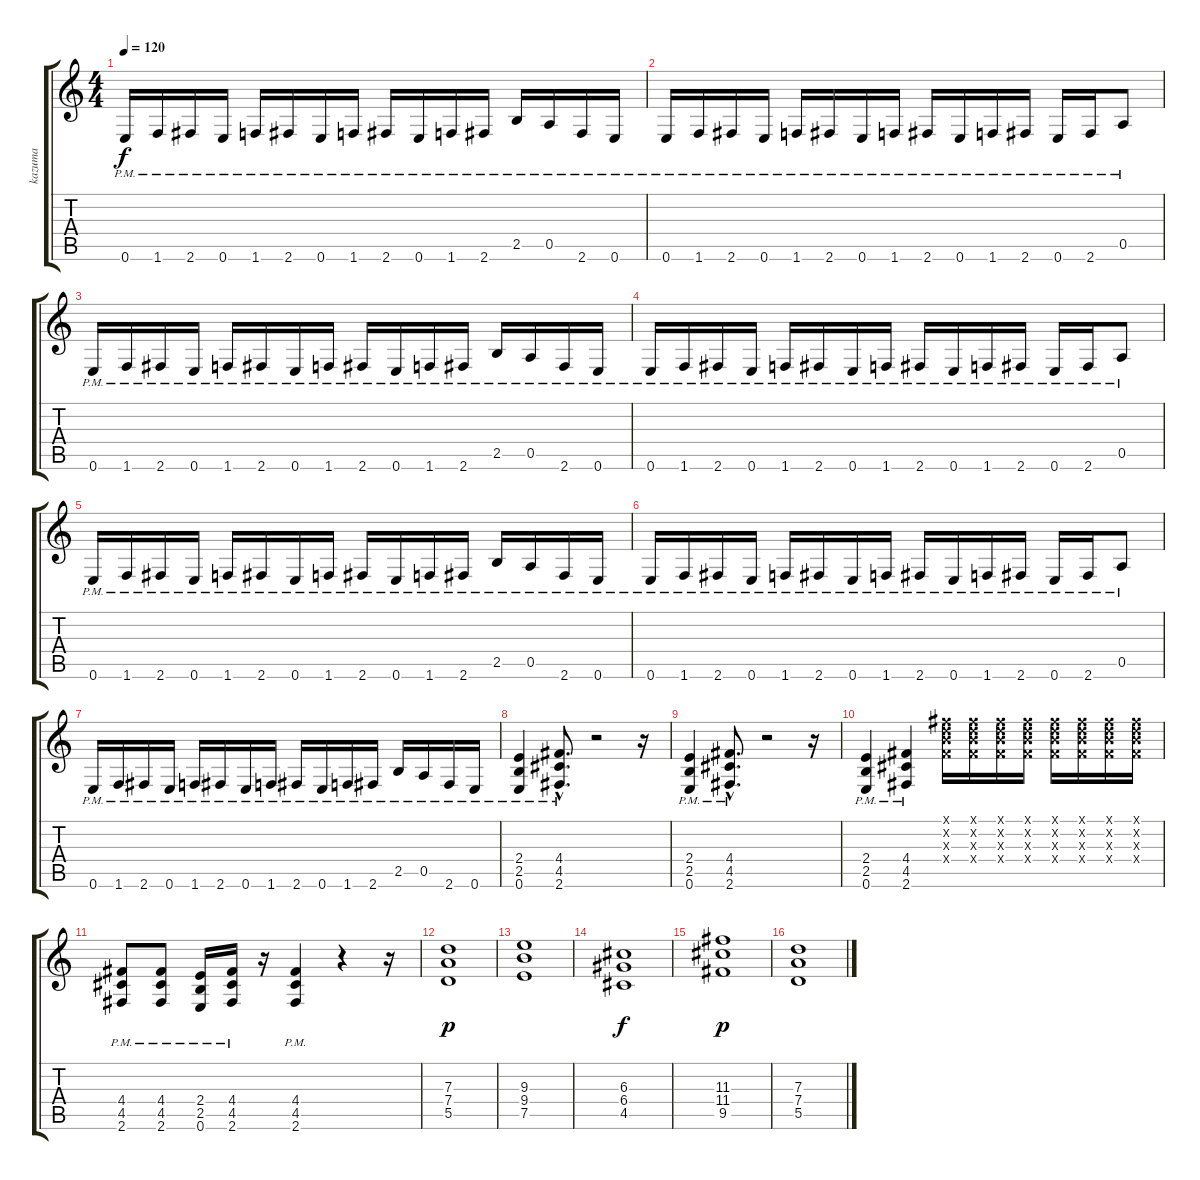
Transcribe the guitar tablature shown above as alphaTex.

\track ("kazuma" "kazuma") {instrument distortionguitar}
\staff {score tabs}
\tuning (E4 B3 G3 D3 A2 E2) {hide}
\ts (4 4)
\tempo 120
\clef g2
\ks c
0.6{pm}.16{dy f} 1.6{pm}.16 2.6{pm}.16 0.6{pm}.16 1.6{pm}.16 2.6{pm}.16 0.6{pm}.16 1.6{pm}.16 2.6{pm}.16 0.6{pm}.16 1.6{pm}.16 2.6{pm}.16 2.5{pm}.16 0.5{pm}.16 2.6{pm}.16 0.6{pm}.16 |
0.6{pm}.16 1.6{pm}.16 2.6{pm}.16 0.6{pm}.16 1.6{pm}.16 2.6{pm}.16 0.6{pm}.16 1.6{pm}.16 2.6{pm}.16 0.6{pm}.16 1.6{pm}.16 2.6{pm}.16 0.6{pm}.16 2.6{pm}.16 0.5{pm}.8 |
0.6{pm}.16 1.6{pm}.16 2.6{pm}.16 0.6{pm}.16 1.6{pm}.16 2.6{pm}.16 0.6{pm}.16 1.6{pm}.16 2.6{pm}.16 0.6{pm}.16 1.6{pm}.16 2.6{pm}.16 2.5{pm}.16 0.5{pm}.16 2.6{pm}.16 0.6{pm}.16 |
0.6{pm}.16 1.6{pm}.16 2.6{pm}.16 0.6{pm}.16 1.6{pm}.16 2.6{pm}.16 0.6{pm}.16 1.6{pm}.16 2.6{pm}.16 0.6{pm}.16 1.6{pm}.16 2.6{pm}.16 0.6{pm}.16 2.6{pm}.16 0.5{pm}.8 |
0.6{pm}.16 1.6{pm}.16 2.6{pm}.16 0.6{pm}.16 1.6{pm}.16 2.6{pm}.16 0.6{pm}.16 1.6{pm}.16 2.6{pm}.16 0.6{pm}.16 1.6{pm}.16 2.6{pm}.16 2.5{pm}.16 0.5{pm}.16 2.6{pm}.16 0.6{pm}.16 |
0.6{pm}.16 1.6{pm}.16 2.6{pm}.16 0.6{pm}.16 1.6{pm}.16 2.6{pm}.16 0.6{pm}.16 1.6{pm}.16 2.6{pm}.16 0.6{pm}.16 1.6{pm}.16 2.6{pm}.16 0.6{pm}.16 2.6{pm}.16 0.5{pm}.8 |
0.6{pm}.16 1.6{pm}.16 2.6{pm}.16 0.6{pm}.16 1.6{pm}.16 2.6{pm}.16 0.6{pm}.16 1.6{pm}.16 2.6{pm}.16 0.6{pm}.16 1.6{pm}.16 2.6{pm}.16 2.5{pm}.16 0.5{pm}.16 2.6{pm}.16 0.6{pm}.16 |
(2.4 2.5 0.6{pm}).4 (4.4{hac} 4.5{hac} 2.6{hac pm}).8{d} r.2 r.16 |
(2.4 2.5 0.6{pm}).4 (4.4{hac} 4.5{hac} 2.6{hac pm}).8{d} r.2 r.16 |
(2.4 2.5 0.6{pm}).4 (4.4 4.5 2.6{pm}).4 (2.1{x} 3.2{x} 4.3{x} 4.4{x}).16 (2.1{x} 3.2{x} 4.3{x} 4.4{x}).16 (2.1{x} 3.2{x} 4.3{x} 4.4{x}).16 (2.1{x} 3.2{x} 4.3{x} 4.4{x}).16 (2.1{x} 3.2{x} 4.3{x} 4.4{x}).16 (2.1{x} 3.2{x} 4.3{x} 4.4{x}).16 (2.1{x} 3.2{x} 4.3{x} 4.4{x}).16 (2.1{x} 3.2{x} 4.3{x} 4.4{x}).16 |
(4.4{pm} 4.5 2.6).8 (4.4{pm} 4.5 2.6).8 (2.4{pm} 2.5 0.6).16 (4.4{pm} 4.5 2.6).16 r.16 (4.4{pm} 4.5 2.6).4 r.4 r.16 |
(7.3 7.4 5.5).1{dy p} |
(9.3 9.4 7.5).1 |
(6.3 6.4 4.5).1{dy f} |
(11.3 11.4 9.5).1{dy p} |
(7.3 7.4 5.5).1
